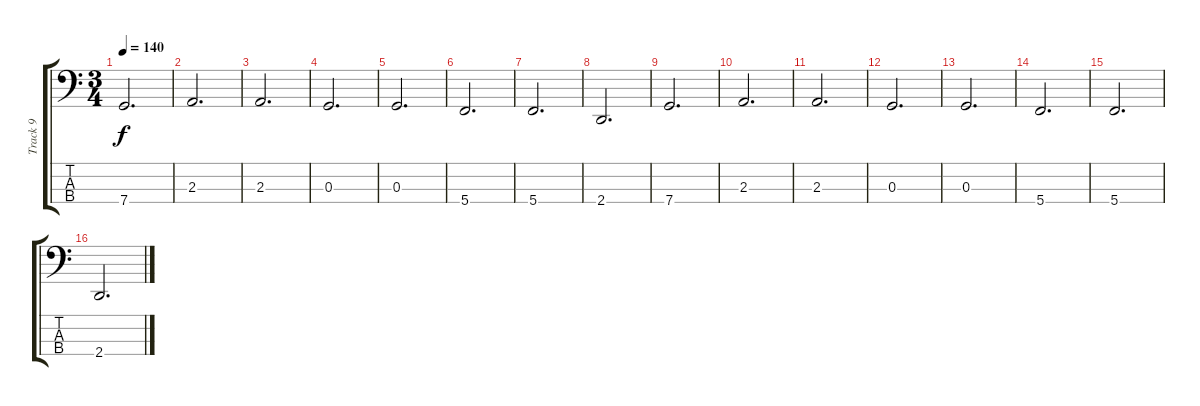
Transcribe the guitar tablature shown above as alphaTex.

\track ("Track 9" "Track 9") {instrument electricbassfinger}
\staff {score tabs}
\tuning (F2 C2 G1 C1) {hide}
\ts (3 4)
\tempo 140
\clef f4
\ks c
7.4.2{d dy f} |
2.3.2{d} |
2.3.2{d} |
0.3.2{d} |
0.3.2{d} |
5.4.2{d} |
5.4.2{d} |
2.4.2{d} |
7.4.2{d} |
2.3.2{d} |
2.3.2{d} |
0.3.2{d} |
0.3.2{d} |
5.4.2{d} |
5.4.2{d} |
2.4.2{d}
